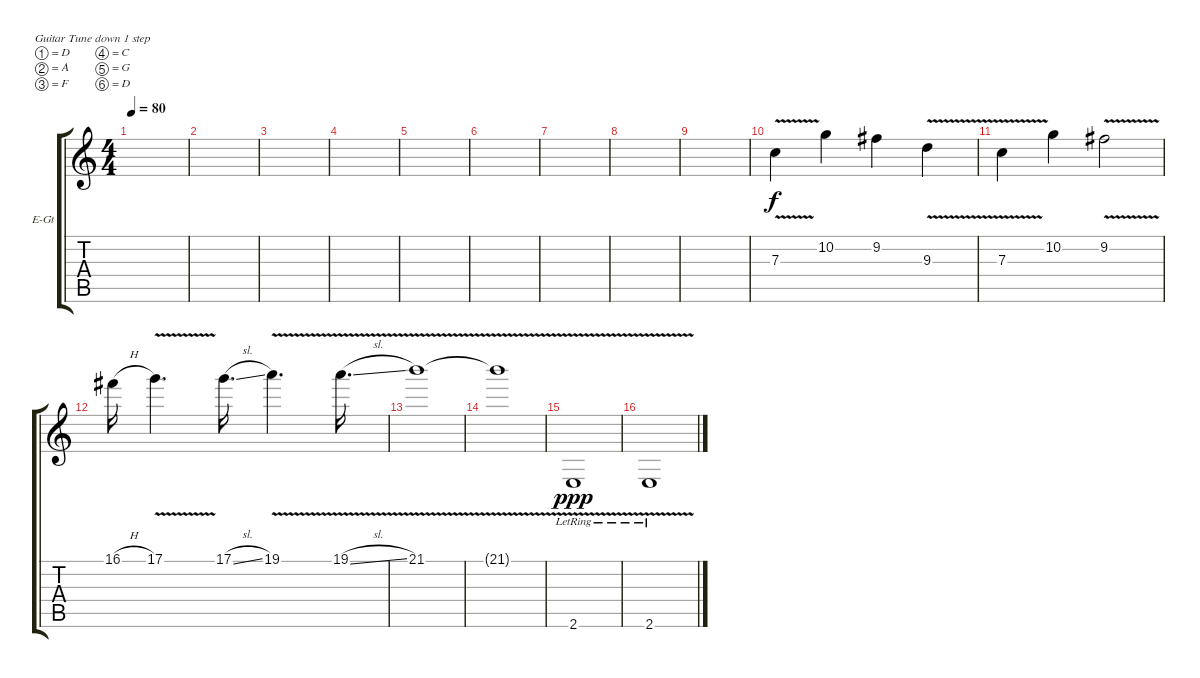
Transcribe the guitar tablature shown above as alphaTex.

\defaultSystemsLayout 4
\bracketExtendMode groupsimilarinstruments
\firstSystemTrackNameOrientation horizontal
\otherSystemsTrackNameOrientation horizontal
\track ("Intro Synth" "E-Gt") {instrument distortionguitar}
\staff {score tabs}
\tuning (D4 A3 F3 C3 G2 D2)
\ts (4 4)
\tempo 80
\clef g2
\ks c
|
|
|
|
|
|
|
|
|
7.3{v}.4{dy f} 10.2.4 9.2.4 9.3{v}.4 |
7.3{v}.4 10.2.4 9.2{v}.2 |
16.1{h}.16 17.1{v}.4{d} 17.1{sl}.16{d} 19.1{v}.4{d} 19.1{v sl}.16{d} |
21.1{v}.1 |
21.1{v t}.1 |
2.6{v lr}.1{dy ppp} |
2.6{v lr}.1
